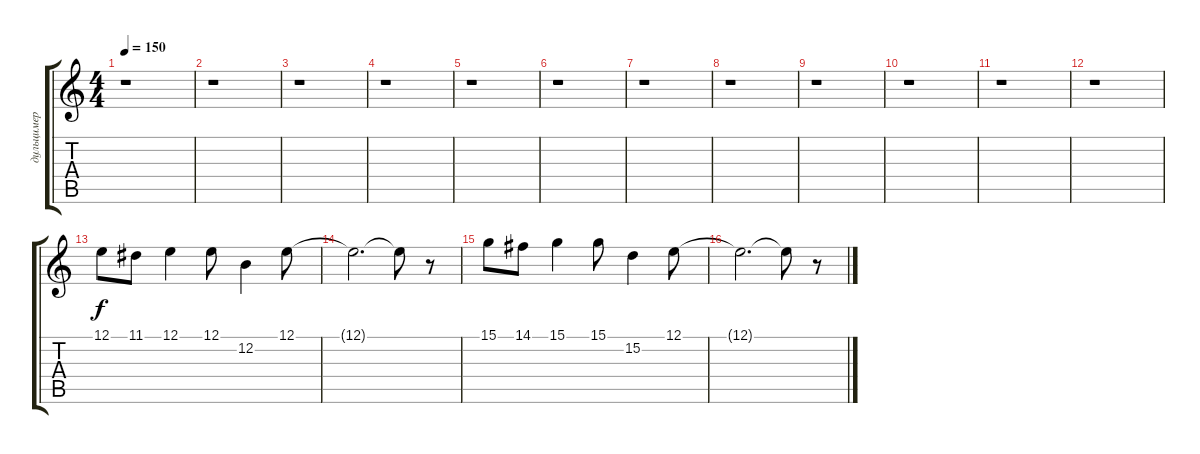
\track ("дульцимер 2" "дульцимер ") {instrument dulcimer}
\staff {score tabs}
\tuning (E4 B3 G3 D3 A2 E2) {hide}
\ts (4 4)
\tempo 150
\clef g2
\ks c
r.1{dy f} |
r.1 |
r.1 |
r.1 |
r.1 |
r.1 |
r.1 |
r.1 |
r.1 |
r.1 |
r.1 |
r.1 |
12.1.8 11.1.8 12.1.4 12.1.8 12.2.4 12.1.8 |
12.1{t}.2{d} 12.1{t}.8 r.8 |
15.1.8 14.1.8 15.1.4 15.1.8 15.2.4 12.1.8 |
12.1{t}.2{d} 12.1{t}.8 r.8
